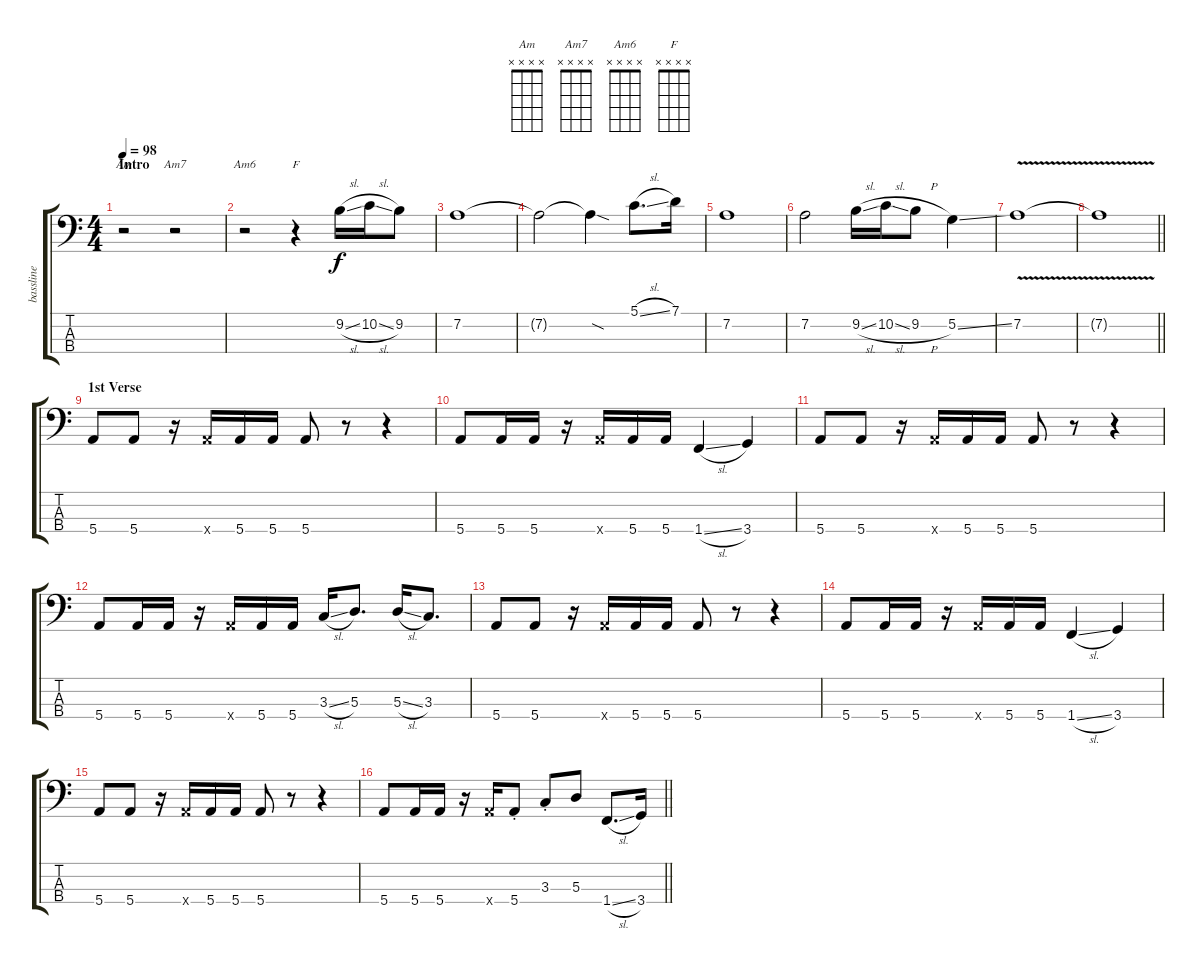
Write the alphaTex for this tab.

\track ("bassline" "bassline") {instrument electricbassfinger}
\staff {score tabs}
\tuning (G2 D2 A1 E1) {hide}
\chord ("Am" x x x x)
\chord ("Am7" x x x x)
\chord ("Am6" x x x x)
\chord ("F" x x x x)
\ts (4 4)
\section ("" "Intro")
\tempo 98
\clef f4
\ks c
r.2{ch "Am" dy f instrument electricbassfinger} r.2{ch "Am7"} |
r.2{ch "Am6"} r.4{ch "F"} 9.2{sl}.16 10.2{sl}.16 9.2.8 |
7.2.1 |
7.2{t}.2 7.2{sod t}.4 5.1{sl}.8{d} 7.1.16 |
7.2.1 |
7.2.2 9.2{sl}.16 10.2{sl}.16 9.2{h}.8 5.2{ss}.4 |
7.2{v}.1 |
\barLineRight lightlight
7.2{v t}.1 |
\section ("" "1st Verse")
5.4.8 5.4.8 r.16 5.4{x}.16 5.4.16 5.4.16 5.4.8 r.8 r.4 |
5.4.8 5.4.16 5.4.16 r.16 5.4{x}.16 5.4.16 5.4.16 1.4{sl}.4 3.4.4 |
5.4.8 5.4.8 r.16 5.4{x}.16 5.4.16 5.4.16 5.4.8 r.8 r.4 |
5.4.8 5.4.16 5.4.16 r.16 5.4{x}.16 5.4.16 5.4.16 3.3{sl}.16 5.3.8{d} 5.3{sl}.16 3.3.8{d} |
5.4.8 5.4.8 r.16 5.4{x}.16 5.4.16 5.4.16 5.4.8 r.8 r.4 |
5.4.8 5.4.16 5.4.16 r.16 5.4{x}.16 5.4.16 5.4.16 1.4{sl}.4 3.4.4 |
5.4.8 5.4.8 r.16 5.4{x}.16 5.4.16 5.4.16 5.4.8 r.8 r.4 |
\barLineRight lightlight
5.4.8 5.4.16 5.4.16 r.16 5.4{x}.16 5.4{st}.8 3.3{st}.8 5.3.8 1.4{sl}.8{d} 3.4.16
